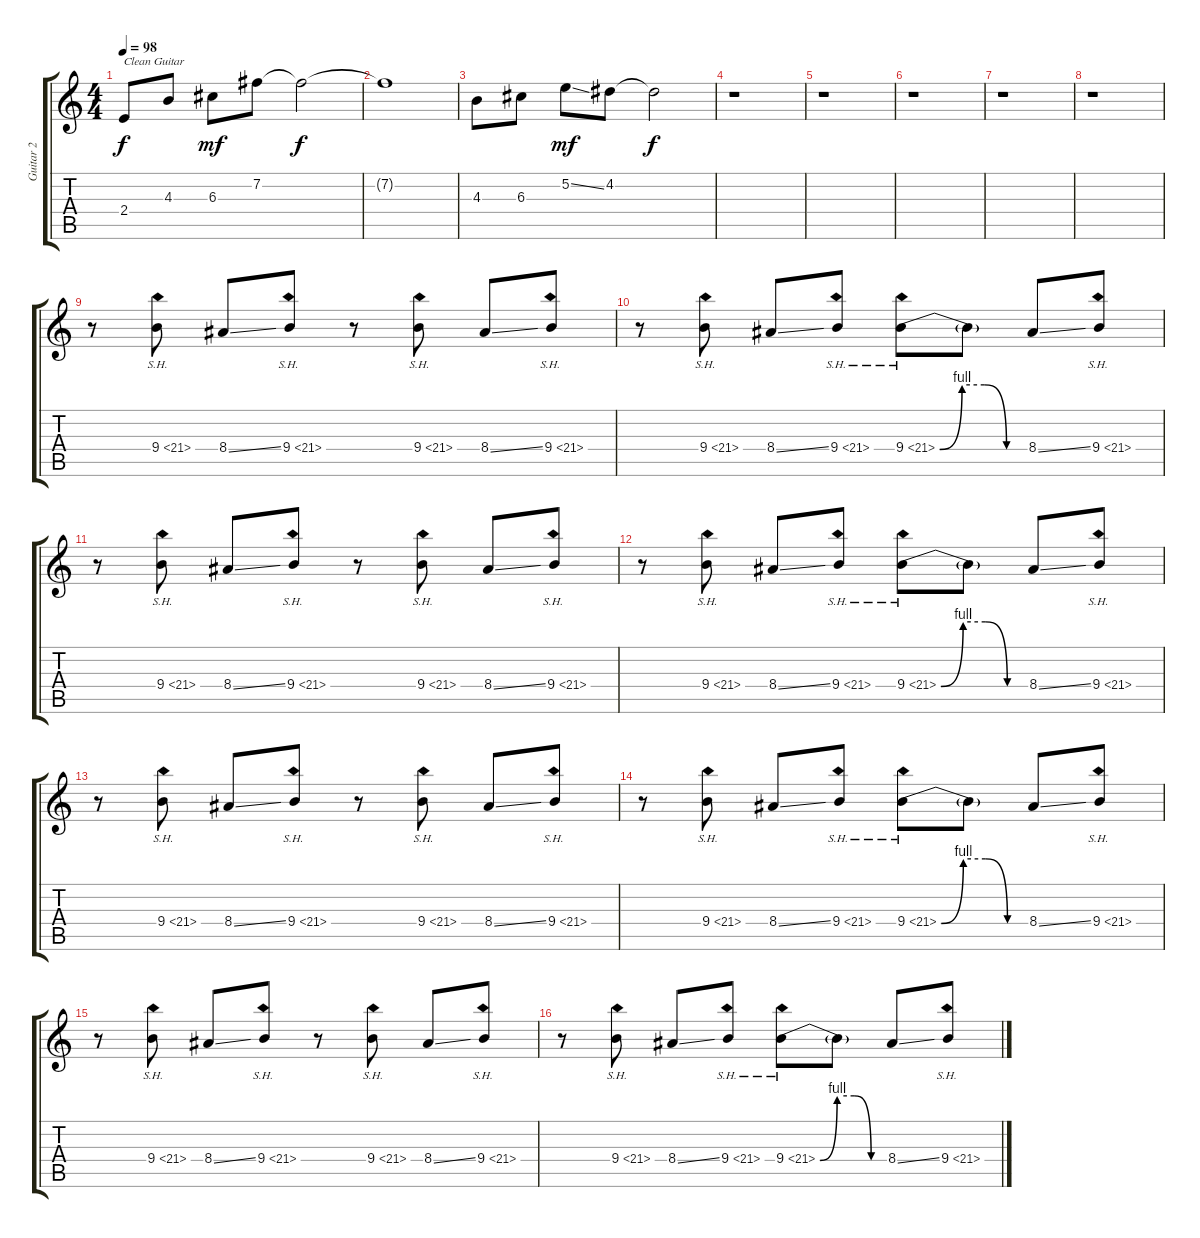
\track ("Guitar 2" "Guitar 2") {instrument distortionguitar}
\staff {score tabs}
\tuning (E4 B3 G3 D3 A2 E2) {hide}
\ts (4 4)
\tempo 98
\clef g2
\ks c
2.4.8{txt "Clean Guitar" dy f volume 12 instrument distortionguitar} 4.3.8 6.3.8{dy mf} 7.2.8{volume 0} 7.2{t}.2{dy f} |
7.2{t}.1 |
4.3.8{volume 11} 6.3.8 5.2{ss}.8{dy mf} 4.2.8{volume 0} 4.2{t}.2{dy f} |
r.1{volume 11 instrument distortionguitar} |
r.1 |
r.1 |
r.1 |
r.1 |
r.8{volume 12 instrument overdrivenguitar} 9.4{sh 12}.8 8.4{ss}.8 9.4{sh 12}.8 r.8 9.4{sh 12}.8 8.4{ss}.8 9.4{sh 12}.8 |
r.8 9.4{sh 12}.8 8.4{ss}.8 9.4{sh 12}.8 9.4{be (custom 0 0 15 4 30 4 45 0 60 0) sh 12}.8 9.4{t}.8 8.4{ss}.8 9.4{sh 12}.8 |
r.8 9.4{sh 12}.8 8.4{ss}.8 9.4{sh 12}.8 r.8 9.4{sh 12}.8 8.4{ss}.8 9.4{sh 12}.8 |
r.8 9.4{sh 12}.8 8.4{ss}.8 9.4{sh 12}.8 9.4{be (custom 0 0 15 4 30 4 45 0 60 0) sh 12}.8 9.4{t}.8 8.4{ss}.8 9.4{sh 12}.8 |
r.8 9.4{sh 12}.8 8.4{ss}.8 9.4{sh 12}.8 r.8 9.4{sh 12}.8 8.4{ss}.8 9.4{sh 12}.8 |
r.8 9.4{sh 12}.8 8.4{ss}.8 9.4{sh 12}.8 9.4{be (custom 0 0 15 4 30 4 45 0 60 0) sh 12}.8 9.4{t}.8 8.4{ss}.8 9.4{sh 12}.8 |
r.8 9.4{sh 12}.8 8.4{ss}.8 9.4{sh 12}.8 r.8 9.4{sh 12}.8 8.4{ss}.8 9.4{sh 12}.8 |
r.8 9.4{sh 12}.8 8.4{ss}.8 9.4{sh 12}.8 9.4{be (custom 0 0 15 4 30 4 45 0 60 0) sh 12}.8 9.4{t}.8 8.4{ss}.8 9.4{sh 12}.8
